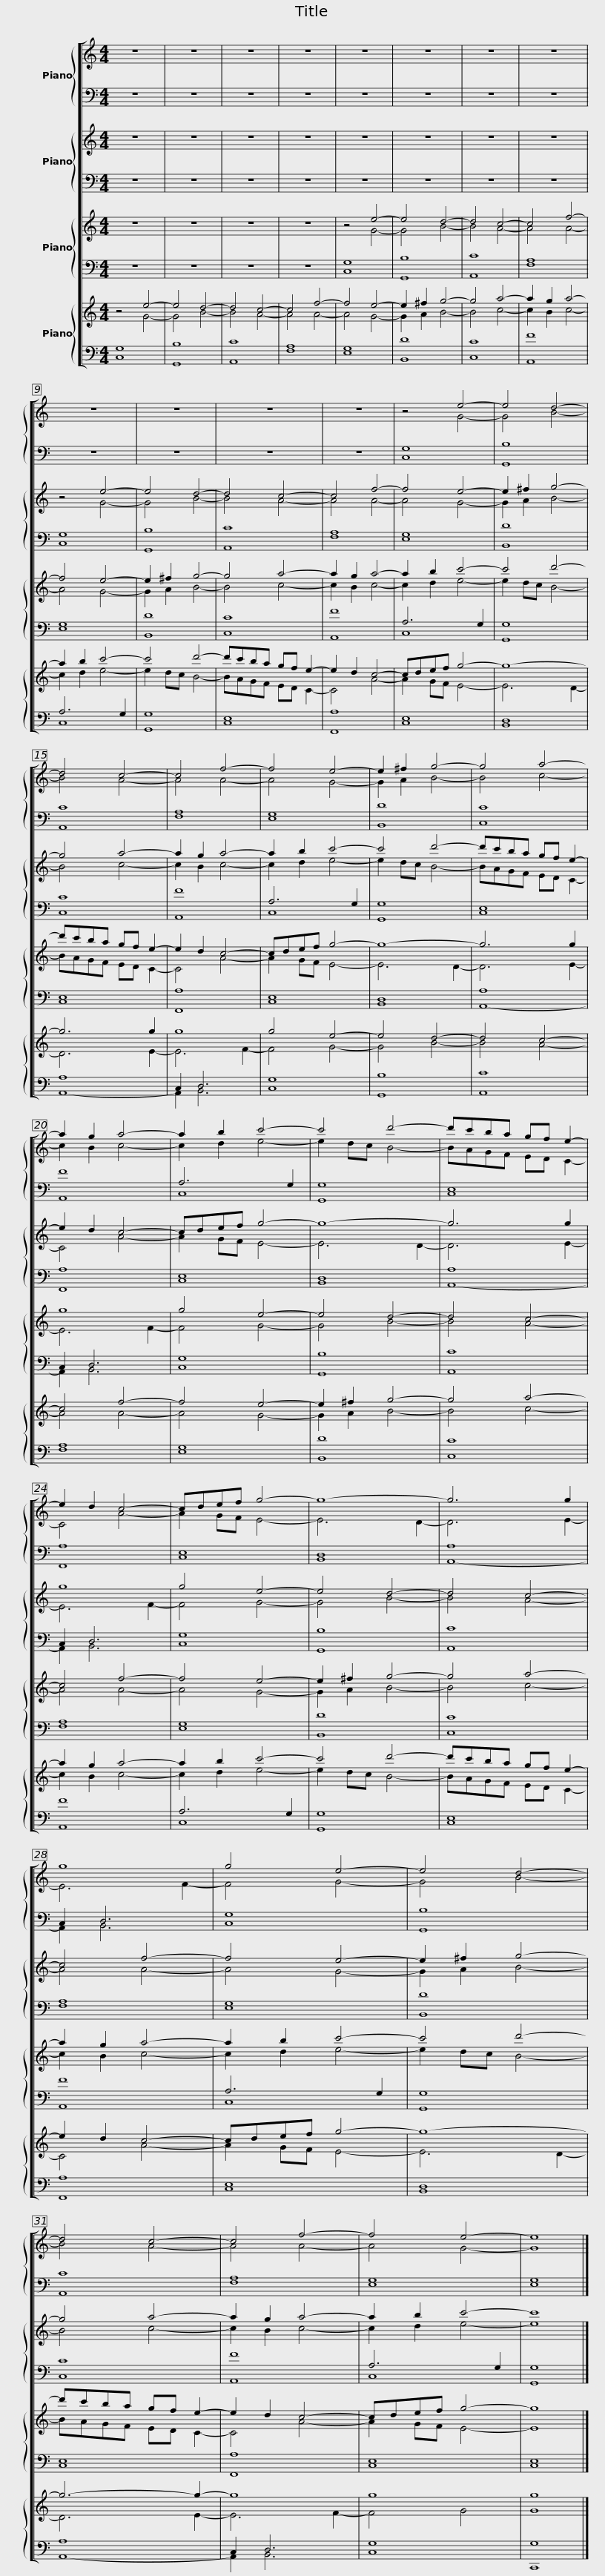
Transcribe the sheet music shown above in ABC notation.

X:1
%%score [ { ( 1 3 ) | ( 2 4 ) } { ( 5 7 ) | ( 6 8 ) } { ( 9 11 ) | ( 10 12 ) } { ( 13 14 ) | ( 15 16 ) } ]
L:1/8
M:4/4
I:linebreak $
K:C
V:1 treble
V:3 treble
V:2 bass
V:4 bass
V:5 treble
V:7 treble
V:6 bass
V:8 bass
V:9 treble
V:11 treble
V:10 bass
V:12 bass
V:13 treble
V:14 treble
V:15 bass
V:16 bass
V:1
 z8 | z8 | z8 | z8 | z8 | %5
 z8 | z8 | z8 | z8 | z8 |$ %10
 z8 | z8 | z4 e4- | e4 d4- | d4 c4- | %15
 c4 f4- |$ f4 e4- | e2 ^f2 g4- | g4 a4- | a2 g2 a4- | %20
 a2 b2 c'4- | c'4 d'4- |$ d'c'ba gf e2- | e2 d2 c4- | cdef g4- | %25
 g8- | g6 g2 | g8 |$ g4 e4- | e4 d4- | %30
 d4 c4- | c4 f4- | f4 e4- | e8 |] %34
V:2
 z8 | z8 | z8 | z8 | z8 | %5
 z8 | z8 | z8 | z8 | z8 |$ %10
 z8 | z8 | G,8 | B,8 | C8 | %15
 A,8 |$ G,8 | D8 | C8 | F8 | %20
 A,6 G,2 | G,8 |$ E,8 | A,8 | E,8 | %25
 D,8 | A,8 | C,2 D,6 |$ G,8 | B,8 | %30
 C8 | A,8 | G,8 | G,8 |] %34
V:3
 x8 | x8 | x8 | x8 | x8 | %5
 x8 | x8 | x8 | x8 | x8 |$ %10
 x8 | x8 | z4 G4- | G4 B4- | B4 A4- | %15
 A4 A4- |$ A4 G4- | G2 A2 B4- | B4 c4- | c2 B2 c4- | %20
 c2 d2 e4- | e2 dc B4- |$ BAGF ED C2- | C4 A4- | A2 GF E4- | %25
 E6 D2- | D6 E2- | E6 F2- |$ F4 G4- | G4 B4- | %30
 B4 A4- | A4 A4- | A4 G4- | G8 |] %34
V:4
 x8 | x8 | x8 | x8 | x8 | %5
 x8 | x8 | x8 | x8 | x8 |$ %10
 x8 | x8 | C,8 | G,,8 | A,,8 | %15
 F,8 |$ E,8 | B,,8 | C,8 | A,,8 | %20
 C,8 | G,,8 |$ C,8 | F,,8 | C,8 | %25
 B,,8 | A,,8- | A,,2 B,,6 |$ C,8 | G,,8 | %30
 A,,8 | F,8 | E,8 | E,8 |] %34
V:5
 z8 | z8 | z8 | z8 | z8 | %5
 z8 | z8 | z8 | z4 e4- | e4 d4- |$ %10
 d4 c4- | c4 f4- | f4 e4- | e2 ^f2 g4- | g4 a4- | %15
 a2 g2 a4- |$ a2 b2 c'4- | c'4 d'4- | d'c'ba gf e2- | e2 d2 c4- | %20
 cdef g4- | g8- |$ g6 g2 | g8 | g4 e4- | %25
 e4 d4- | d4 c4- | c4 f4- |$ f4 e4- | e2 ^f2 g4- | %30
 g4 a4- | a2 g2 a4- | a2 b2 c'4- | c'8 |] %34
V:6
 z8 | z8 | z8 | z8 | z8 | %5
 z8 | z8 | z8 | G,8 | B,8 |$ %10
 C8 | A,8 | G,8 | D8 | C8 | %15
 F8 |$ A,6 G,2 | G,8 | E,8 | A,8 | %20
 E,8 | D,8 |$ A,8 | C,2 D,6 | G,8 | %25
 B,8 | C8 | A,8 |$ G,8 | D8 | %30
 C8 | F8 | A,6 G,2 | G,8 |] %34
V:7
 x8 | x8 | x8 | x8 | x8 | %5
 x8 | x8 | x8 | z4 G4- | G4 B4- |$ %10
 B4 A4- | A4 A4- | A4 G4- | G2 A2 B4- | B4 c4- | %15
 c2 B2 c4- |$ c2 d2 e4- | e2 dc B4- | BAGF ED C2- | C4 A4- | %20
 A2 GF E4- | E6 D2- |$ D6 E2- | E6 F2- | F4 G4- | %25
 G4 B4- | B4 A4- | A4 A4- |$ A4 G4- | G2 A2 B4- | %30
 B4 c4- | c2 B2 c4- | c2 d2 e4- | e8 |] %34
V:8
 x8 | x8 | x8 | x8 | x8 | %5
 x8 | x8 | x8 | C,8 | G,,8 |$ %10
 A,,8 | F,8 | E,8 | B,,8 | C,8 | %15
 A,,8 |$ C,8 | G,,8 | C,8 | F,,8 | %20
 C,8 | B,,8 |$ A,,8- | A,,2 B,,6 | C,8 | %25
 G,,8 | A,,8 | F,8 |$ E,8 | B,,8 | %30
 C,8 | A,,8 | C,8 | G,,8 |] %34
V:9
 z8 | z8 | z8 | z8 | z4 e4- | %5
 e4 d4- | d4 c4- | c4 f4- | f4 e4- | e2 ^f2 g4- |$ %10
 g4 a4- | a2 g2 a4- | a2 b2 c'4- | c'4 d'4- | d'c'ba gf e2- | %15
 e2 d2 c4- |$ cdef g4- | g8- | g6 g2 | g8 | %20
 g4 e4- | e4 d4- |$ d4 c4- | c4 f4- | f4 e4- | %25
 e2 ^f2 g4- | g4 a4- | a2 g2 a4- |$ a2 b2 c'4- | c'4 d'4- | %30
 d'c'ba gf e2- | e2 d2 c4- | cdef g4- | g8 |] %34
V:10
 z8 | z8 | z8 | z8 | G,8 | %5
 B,8 | C8 | A,8 | G,8 | D8 |$ %10
 C8 | F8 | A,6 G,2 | G,8 | E,8 | %15
 A,8 |$ E,8 | D,8 | A,8 | C,2 D,6 | %20
 G,8 | B,8 |$ C8 | A,8 | G,8 | %25
 D8 | C8 | F8 |$ A,6 G,2 | G,8 | %30
 E,8 | A,8 | E,8 | E,8 |] %34
V:11
 x8 | x8 | x8 | x8 | z4 G4- | %5
 G4 B4- | B4 A4- | A4 A4- | A4 G4- | G2 A2 B4- |$ %10
 B4 c4- | c2 B2 c4- | c2 d2 e4- | e2 dc B4- | BAGF ED C2- | %15
 C4 A4- |$ A2 GF E4- | E6 D2- | D6 E2- | E6 F2- | %20
 F4 G4- | G4 B4- |$ B4 A4- | A4 A4- | A4 G4- | %25
 G2 A2 B4- | B4 c4- | c2 B2 c4- |$ c2 d2 e4- | e2 dc B4- | %30
 BAGF ED C2- | C4 A4- | A2 GF E4- | E8 |] %34
V:12
 x8 | x8 | x8 | x8 | C,8 | %5
 G,,8 | A,,8 | F,8 | E,8 | B,,8 |$ %10
 C,8 | A,,8 | C,8 | G,,8 | C,8 | %15
 F,,8 |$ C,8 | B,,8 | A,,8- | A,,2 B,,6 | %20
 C,8 | G,,8 |$ A,,8 | F,8 | E,8 | %25
 B,,8 | C,8 | A,,8 |$ C,8 | G,,8 | %30
 C,8 | F,,8 | C,8 | C,8 |] %34
V:13
 z4 e4- | e4 d4- | d4 c4- | c4 f4- | f4 e4- | %5
 e2 ^f2 g4- | g4 a4- | a2 g2 a4- | a2 b2 c'4- | c'4 d'4- |$ %10
 d'c'ba gf e2- | e2 d2 c4- | cdef g4- | g8- | g6 g2 | %15
 g8 |$ g4 e4- | e4 d4- | d4 c4- | c4 f4- | %20
 f4 e4- | e2 ^f2 g4- |$ g4 a4- | a2 g2 a4- | a2 b2 c'4- | %25
 c'4 d'4- | d'c'ba gf e2- | e2 d2 c4- |$ cdef g4- | g8- | %30
 g6- g2- | g8 | g8 | g8 |] %34
V:14
 z4 G4- | G4 B4- | B4 A4- | A4 A4- | A4 G4- | %5
 G2 A2 B4- | B4 c4- | c2 B2 c4- | c2 d2 e4- | e2 dc B4- |$ %10
 BAGF ED C2- | C4 A4- | A2 GF E4- | E6 D2- | D6 E2- | %15
 E6 F2- |$ F4 G4- | G4 B4- | B4 A4- | A4 A4- | %20
 A4 G4- | G2 A2 B4- |$ B4 c4- | c2 B2 c4- | c2 d2 e4- | %25
 e2 dc B4- | BAGF ED C2- | C4 A4- |$ A2 GF E4- | E6 D2- | %30
 D6 E2- | E6 F2- | F4 G4 | G8 |] %34
V:15
 G,8 | B,8 | C8 | A,8 | G,8 | %5
 D8 | C8 | F8 | A,6 G,2 | G,8 |$ %10
 E,8 | A,8 | E,8 | D,8 | A,8 | %15
 C,2 D,6 |$ G,8 | B,8 | C8 | A,8 | %20
 G,8 | D8 |$ C8 | F8 | A,6 G,2 | %25
 G,8 | E,8 | A,8 |$ E,8 | D,8 | %30
 A,8 | C,2 D,6 | G,8 | G,8 |] %34
V:16
 C,8 | G,,8 | A,,8 | F,8 | E,8 | %5
 B,,8 | C,8 | A,,8 | C,8 | G,,8 |$ %10
 C,8 | F,,8 | C,8 | B,,8 | A,,8- | %15
 A,,2 B,,6 |$ C,8 | G,,8 | A,,8 | F,8 | %20
 E,8 | B,,8 |$ C,8 | A,,8 | C,8 | %25
 G,,8 | C,8 | F,,8 |$ C,8 | B,,8 | %30
 A,,8- | A,,2 B,,6 | C,8 | C,,8 |] %34
